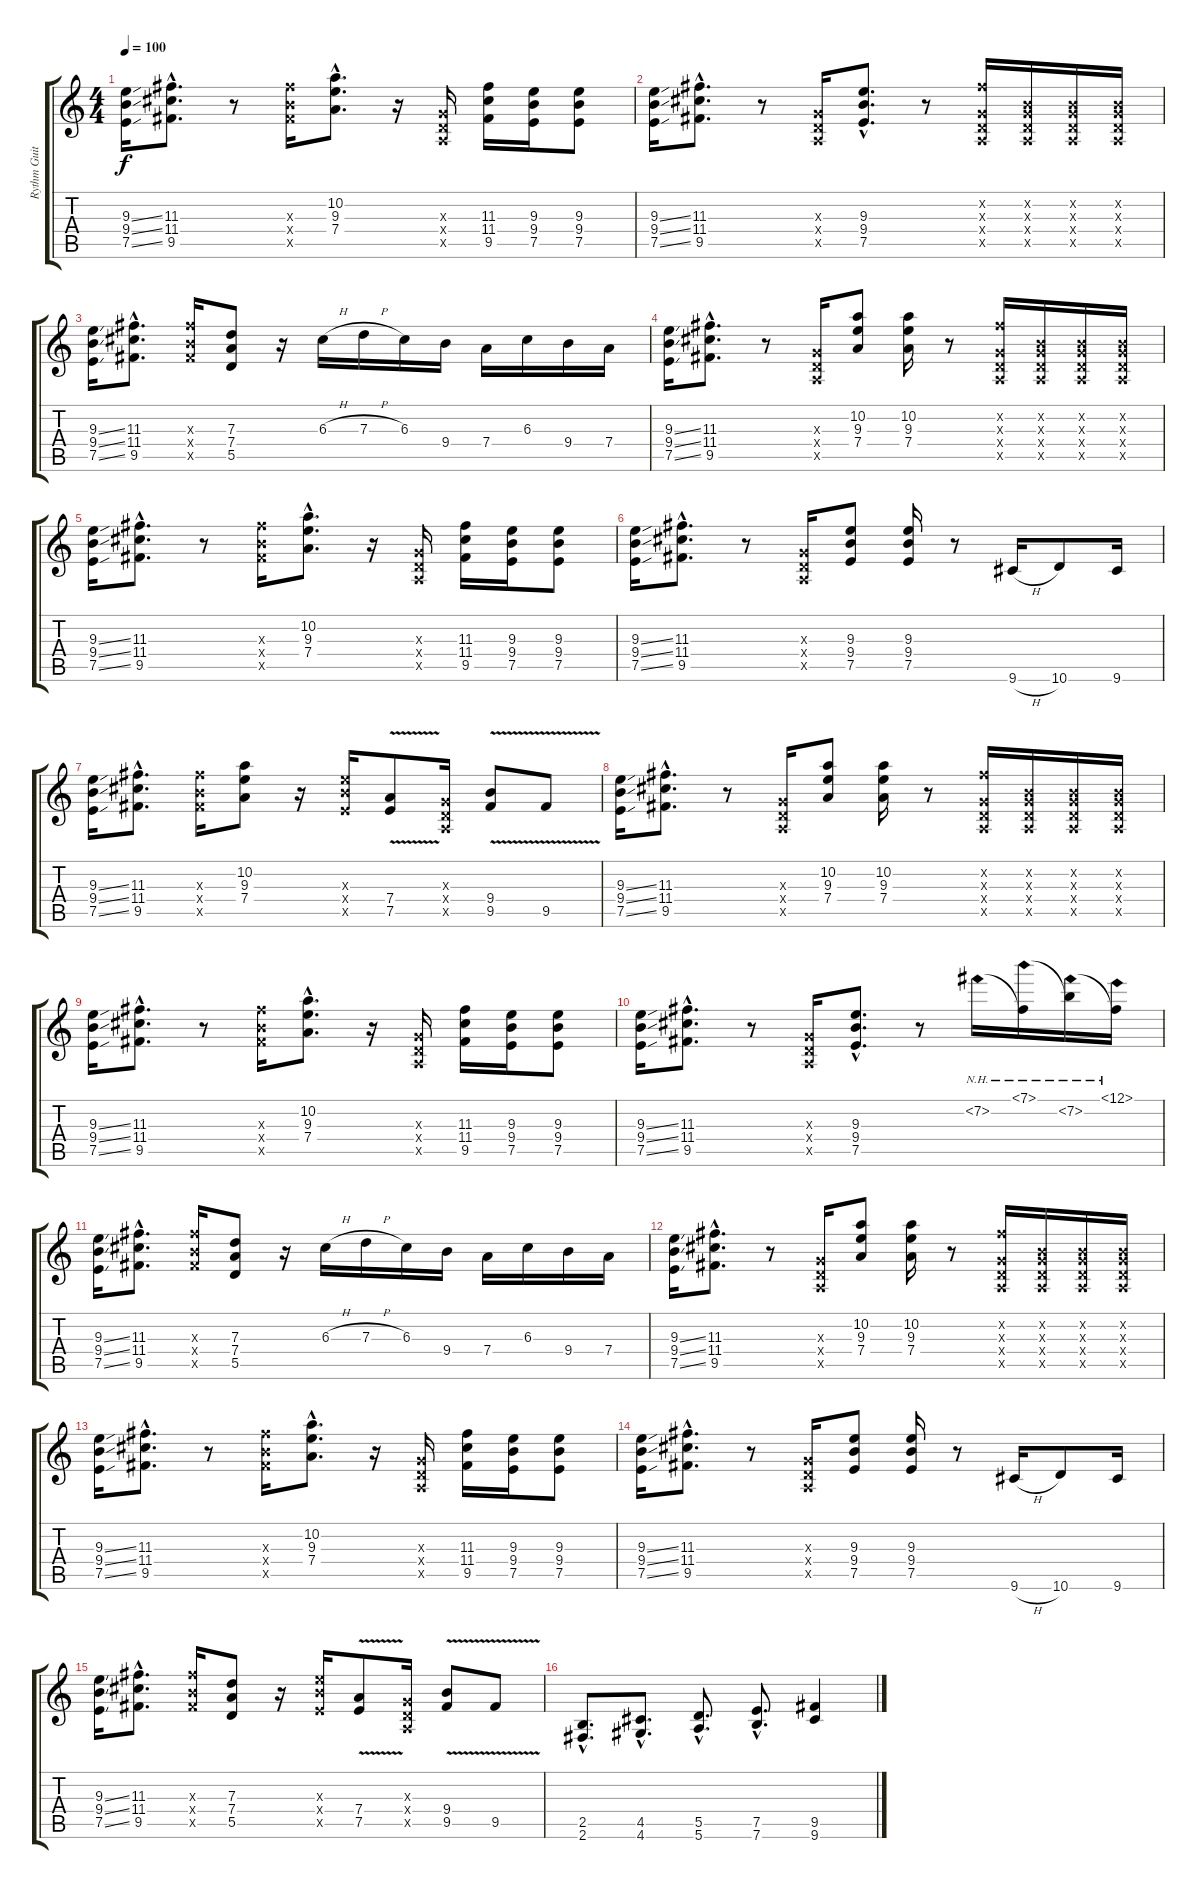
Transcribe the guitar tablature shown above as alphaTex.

\track ("Rythm Guitar" "Rythm Guit") {instrument distortionguitar}
\staff {score tabs}
\tuning (E4 B3 G3 D3 A2 E2) {hide}
\ts (4 4)
\tempo 100
\clef g2
\ks c
(9.3{ss} 9.4{ss} 7.5{ss}).16{dy f} (11.3{hac} 11.4{hac} 9.5{hac}).8{d} r.8 (11.3{x} 9.4{x} 9.5{x}).16 (10.2{hac} 9.3{hac} 7.4{hac}).8{d} r.16 (0.3{x} 0.4{x} 0.5{x}).16 (11.3 11.4 9.5).16 (9.3 9.4 7.5).16 (9.3 9.4 7.5).8 |
(9.3{ss} 9.4{ss} 7.5{ss}).16 (11.3{hac} 11.4{hac} 9.5{hac}).8{d} r.8 (0.3{x} 0.4{x} 0.5{x}).16 (9.3{hac} 9.4{hac} 7.5{hac}).8{d} r.8 (7.2{x} 0.3{x} 0.4{x} 0.5{x}).16 (0.2{x} 0.3{x} 0.4{x} 0.5{x}).16 (0.2{x} 0.3{x} 0.4{x} 0.5{x}).16 (0.2{x} 0.3{x} 0.4{x} 0.5{x}).16 |
(9.3{ss} 9.4{ss} 7.5{ss}).16 (11.3{hac} 11.4{hac} 9.5{hac}).8{d} (11.3{x} 9.4{x} 9.5{x}).16 (7.3 7.4 5.5).8 r.16 6.3{h}.16 7.3{h}.16 6.3.16 9.4.16 7.4.16 6.3.16 9.4.16 7.4.16 |
(9.3{ss} 9.4{ss} 7.5{ss}).16 (11.3{hac} 11.4{hac} 9.5{hac}).8{d} r.8 (0.3{x} 0.4{x} 0.5{x}).16 (10.2 9.3 7.4).8 (10.2 9.3 7.4).16 r.8 (7.2{x} 0.3{x} 0.4{x} 0.5{x}).16 (0.2{x} 0.3{x} 0.4{x} 0.5{x}).16 (0.2{x} 0.3{x} 0.4{x} 0.5{x}).16 (0.2{x} 0.3{x} 0.4{x} 0.5{x}).16 |
(9.3{ss} 9.4{ss} 7.5{ss}).16 (11.3{hac} 11.4{hac} 9.5{hac}).8{d} r.8 (11.3{x} 9.4{x} 9.5{x}).16 (10.2{hac} 9.3{hac} 7.4{hac}).8{d} r.16 (0.3{x} 0.4{x} 0.5{x}).16 (11.3 11.4 9.5).16 (9.3 9.4 7.5).16 (9.3 9.4 7.5).8 |
(9.3{ss} 9.4{ss} 7.5{ss}).16 (11.3{hac} 11.4{hac} 9.5{hac}).8{d} r.8 (0.3{x} 0.4{x} 0.5{x}).16 (9.3 9.4 7.5).8 (9.3 9.4 7.5).16 r.8 9.6{h}.16 10.6.8 9.6.16 |
(9.3{ss} 9.4{ss} 7.5{ss}).16 (11.3{hac} 11.4{hac} 9.5{hac}).8{d} (11.3{x} 9.4{x} 9.5{x}).16 (10.2 9.3 7.4).8 r.16 (9.3{x} 9.4{x} 7.5{x}).16 (7.4{v} 7.5{v}).8 (0.3{x} 0.4{x} 0.5{x}).16 (9.4{v} 9.5{v}).8 9.5{v}.8 |
(9.3{ss} 9.4{ss} 7.5{ss}).16 (11.3{hac} 11.4{hac} 9.5{hac}).8{d} r.8 (0.3{x} 0.4{x} 0.5{x}).16 (10.2 9.3 7.4).8 (10.2 9.3 7.4).16 r.8 (7.2{x} 0.3{x} 0.4{x} 0.5{x}).16 (0.2{x} 0.3{x} 0.4{x} 0.5{x}).16 (0.2{x} 0.3{x} 0.4{x} 0.5{x}).16 (0.2{x} 0.3{x} 0.4{x} 0.5{x}).16 |
(9.3{ss} 9.4{ss} 7.5{ss}).16 (11.3{hac} 11.4{hac} 9.5{hac}).8{d} r.8 (11.3{x} 9.4{x} 9.5{x}).16 (10.2{hac} 9.3{hac} 7.4{hac}).8{d} r.16 (0.3{x} 0.4{x} 0.5{x}).16 (11.3 11.4 9.5).16 (9.3 9.4 7.5).16 (9.3 9.4 7.5).8 |
(9.3{ss} 9.4{ss} 7.5{ss}).16 (11.3{hac} 11.4{hac} 9.5{hac}).8{d} r.8 (0.3{x} 0.4{x} 0.5{x}).16 (9.3{hac} 9.4{hac} 7.5{hac}).8{d} r.8 7.2{nh}.16 (7.1{nh} 7.2{t}).16 (7.1{t} 7.2{nh}).16 (12.1{nh} 7.2{t}).16 |
(9.3{ss} 9.4{ss} 7.5{ss}).16 (11.3{hac} 11.4{hac} 9.5{hac}).8{d} (11.3{x} 9.4{x} 9.5{x}).16 (7.3 7.4 5.5).8 r.16 6.3{h}.16 7.3{h}.16 6.3.16 9.4.16 7.4.16 6.3.16 9.4.16 7.4.16 |
(9.3{ss} 9.4{ss} 7.5{ss}).16 (11.3{hac} 11.4{hac} 9.5{hac}).8{d} r.8 (0.3{x} 0.4{x} 0.5{x}).16 (10.2 9.3 7.4).8 (10.2 9.3 7.4).16 r.8 (7.2{x} 0.3{x} 0.4{x} 0.5{x}).16 (0.2{x} 0.3{x} 0.4{x} 0.5{x}).16 (0.2{x} 0.3{x} 0.4{x} 0.5{x}).16 (0.2{x} 0.3{x} 0.4{x} 0.5{x}).16 |
(9.3{ss} 9.4{ss} 7.5{ss}).16 (11.3{hac} 11.4{hac} 9.5{hac}).8{d} r.8 (11.3{x} 9.4{x} 9.5{x}).16 (10.2{hac} 9.3{hac} 7.4{hac}).8{d} r.16 (0.3{x} 0.4{x} 0.5{x}).16 (11.3 11.4 9.5).16 (9.3 9.4 7.5).16 (9.3 9.4 7.5).8 |
(9.3{ss} 9.4{ss} 7.5{ss}).16 (11.3{hac} 11.4{hac} 9.5{hac}).8{d} r.8 (0.3{x} 0.4{x} 0.5{x}).16 (9.3 9.4 7.5).8 (9.3 9.4 7.5).16 r.8 9.6{h}.16 10.6.8 9.6.16 |
(9.3{ss} 9.4{ss} 7.5{ss}).16 (11.3{hac} 11.4{hac} 9.5{hac}).8{d} (11.3{x} 9.4{x} 9.5{x}).16 (7.3 7.4 5.5).8 r.16 (9.3{x} 9.4{x} 7.5{x}).16 (7.4{v} 7.5{v}).8 (0.3{x} 0.4{x} 0.5{x}).16 (9.4{v} 9.5{v}).8 9.5{v}.8 |
(2.5{hac} 2.6{hac}).8{d} (4.5{hac} 4.6{hac}).8{d} (5.5{hac} 5.6{hac}).8{d} (7.5{hac} 7.6{hac}).8{d} (9.5 9.6).4
